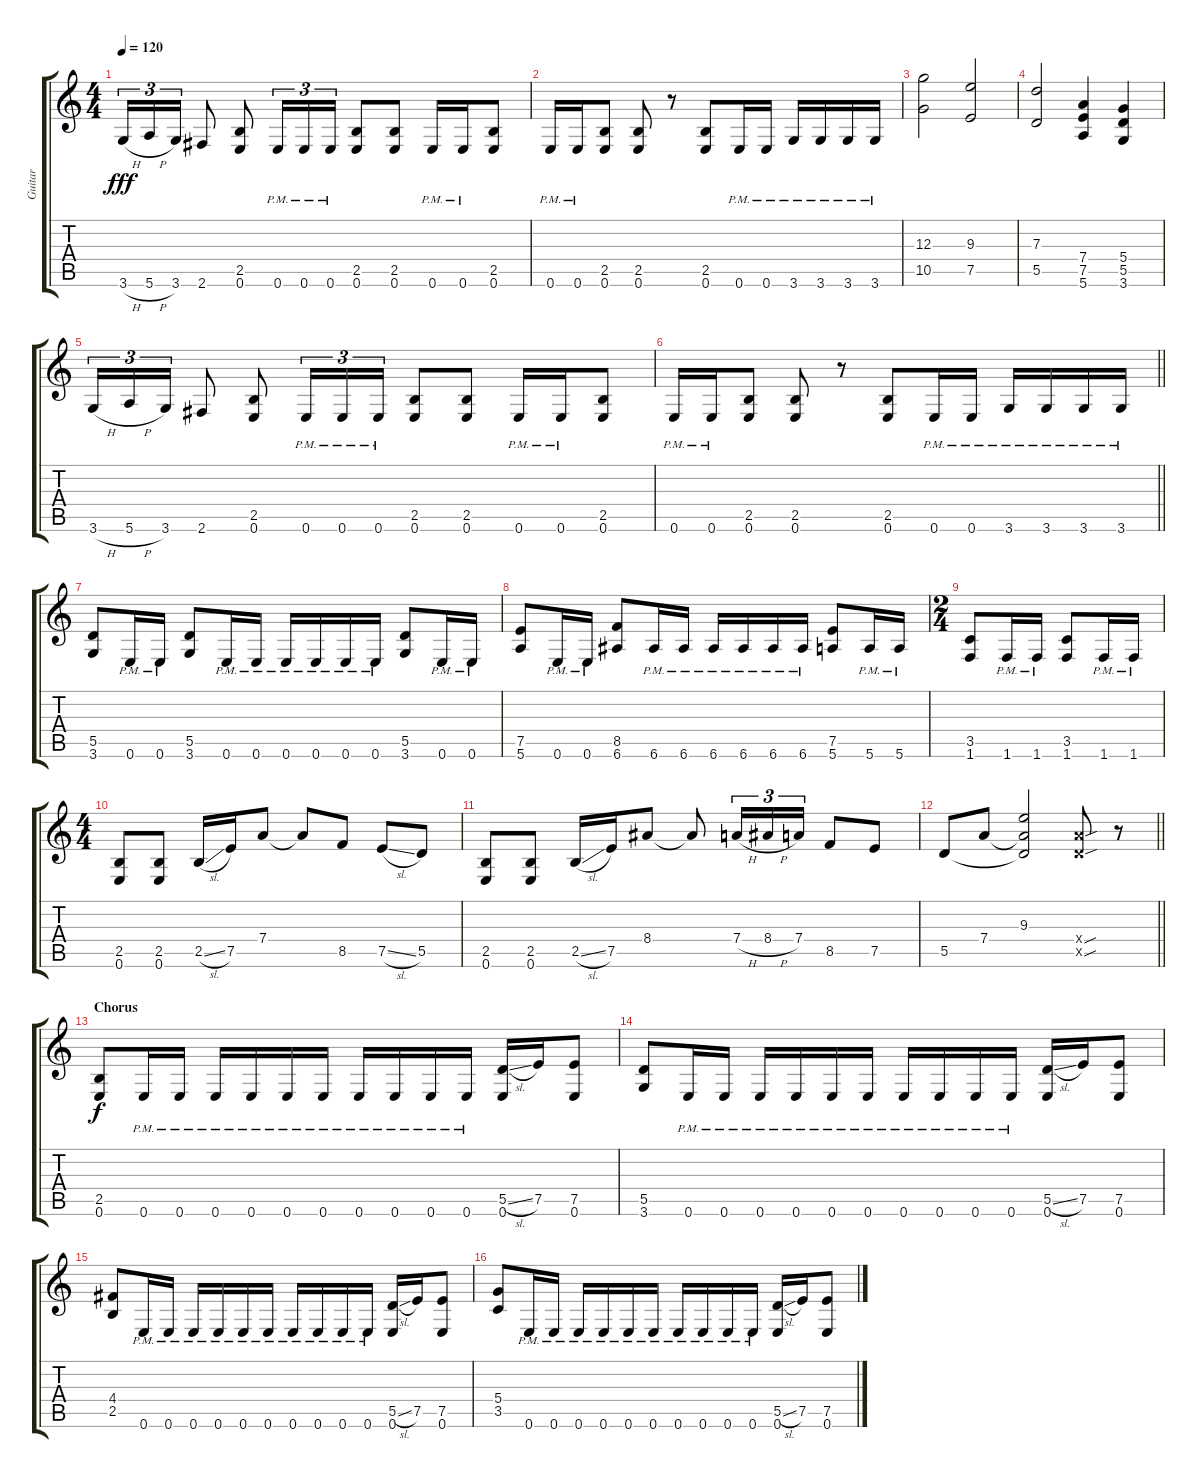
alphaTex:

\track ("Guitar" "Guitar") {instrument distortionguitar}
\staff {score tabs}
\tuning (E4 B3 G3 D3 A2 E2) {hide}
\ts (4 4)
\tempo 120
\clef g2
\ks c
3.6{h}.16{tu (3 2) dy fff} 5.6{h}.16{tu (3 2)} 3.6.16{tu (3 2)} 2.6.8 (2.5 0.6).8 0.6{pm}.16{tu (3 2)} 0.6{pm}.16{tu (3 2)} 0.6{pm}.16{tu (3 2)} (2.5 0.6).8 (2.5 0.6).8 0.6{pm}.16 0.6{pm}.16 (2.5 0.6).8 |
0.6{pm}.16 0.6{pm}.16 (2.5 0.6).8 (2.5 0.6).8 r.8 (2.5 0.6).8 0.6{pm}.16 0.6{pm}.16 3.6{pm}.16 3.6{pm}.16 3.6{pm}.16 3.6{pm}.16 |
(12.3 10.5).2 (9.3 7.5).2 |
(7.3 5.5).2 (7.4 7.5 5.6).4 (5.4 5.5 3.6).4 |
3.6{h}.16{tu (3 2)} 5.6{h}.16{tu (3 2)} 3.6.16{tu (3 2)} 2.6.8 (2.5 0.6).8 0.6{pm}.16{tu (3 2)} 0.6{pm}.16{tu (3 2)} 0.6{pm}.16{tu (3 2)} (2.5 0.6).8 (2.5 0.6).8 0.6{pm}.16 0.6{pm}.16 (2.5 0.6).8 |
\barLineRight lightlight
0.6{pm}.16 0.6{pm}.16 (2.5 0.6).8 (2.5 0.6).8 r.8 (2.5 0.6).8 0.6{pm}.16 0.6{pm}.16 3.6{pm}.16 3.6{pm}.16 3.6{pm}.16 3.6{pm}.16 |
(5.5 3.6).8 0.6{pm}.16 0.6{pm}.16 (5.5 3.6).8 0.6{pm}.16 0.6{pm}.16 0.6{pm}.16 0.6{pm}.16 0.6{pm}.16 0.6{pm}.16 (5.5 3.6).8 0.6{pm}.16 0.6{pm}.16 |
(7.5 5.6).8 0.6{pm}.16 0.6{pm}.16 (8.5 6.6).8 6.6{pm}.16 6.6{pm}.16 6.6{pm}.16 6.6{pm}.16 6.6{pm}.16 6.6{pm}.16 (7.5 5.6).8 5.6{pm}.16 5.6{pm}.16 |
\ts (2 4)
(3.5 1.6).8 1.6{pm}.16 1.6{pm}.16 (3.5 1.6).8 1.6{pm}.16 1.6{pm}.16 |
\ts (4 4)
(2.5 0.6).8 (2.5 0.6).8 2.5{sl}.16 7.5.16 7.4.8 7.4{t}.8 8.5.8 7.5{sl}.8 5.5.8 |
(2.5 0.6).8 (2.5 0.6).8 2.5{sl}.16 7.5.16 8.4.8 8.4{t}.8 7.4{h}.16{tu (3 2)} 8.4{h}.16{tu (3 2)} 7.4.16{tu (3 2)} 8.5.8 7.5.8 |
\barLineRight lightlight
5.5.8 7.4.8 (9.3 7.4{t} 5.5{t}).2 (7.4{sou x} 5.5{sou x}).8{instrument guitarfretnoise} r.8 |
\section ("" "Chorus")
(2.5 0.6).8{dy f instrument distortionguitar} 0.6{pm}.16 0.6{pm}.16 0.6{pm}.16 0.6{pm}.16 0.6{pm}.16 0.6{pm}.16 0.6{pm}.16 0.6{pm}.16 0.6{pm}.16 0.6{pm}.16 (5.5{sl} 0.6).16 7.5.16 (7.5 0.6).8 |
(5.5 3.6).8 0.6{pm}.16 0.6{pm}.16 0.6{pm}.16 0.6{pm}.16 0.6{pm}.16 0.6{pm}.16 0.6{pm}.16 0.6{pm}.16 0.6{pm}.16 0.6{pm}.16 (5.5{sl} 0.6).16 7.5.16 (7.5 0.6).8 |
(4.4 2.5).8 0.6{pm}.16 0.6{pm}.16 0.6{pm}.16 0.6{pm}.16 0.6{pm}.16 0.6{pm}.16 0.6{pm}.16 0.6{pm}.16 0.6{pm}.16 0.6{pm}.16 (5.5{sl} 0.6).16 7.5.16 (7.5 0.6).8 |
(5.4 3.5).8 0.6{pm}.16 0.6{pm}.16 0.6{pm}.16 0.6{pm}.16 0.6{pm}.16 0.6{pm}.16 0.6{pm}.16 0.6{pm}.16 0.6{pm}.16 0.6{pm}.16 (5.5{sl} 0.6).16 7.5.16 (7.5 0.6).8
